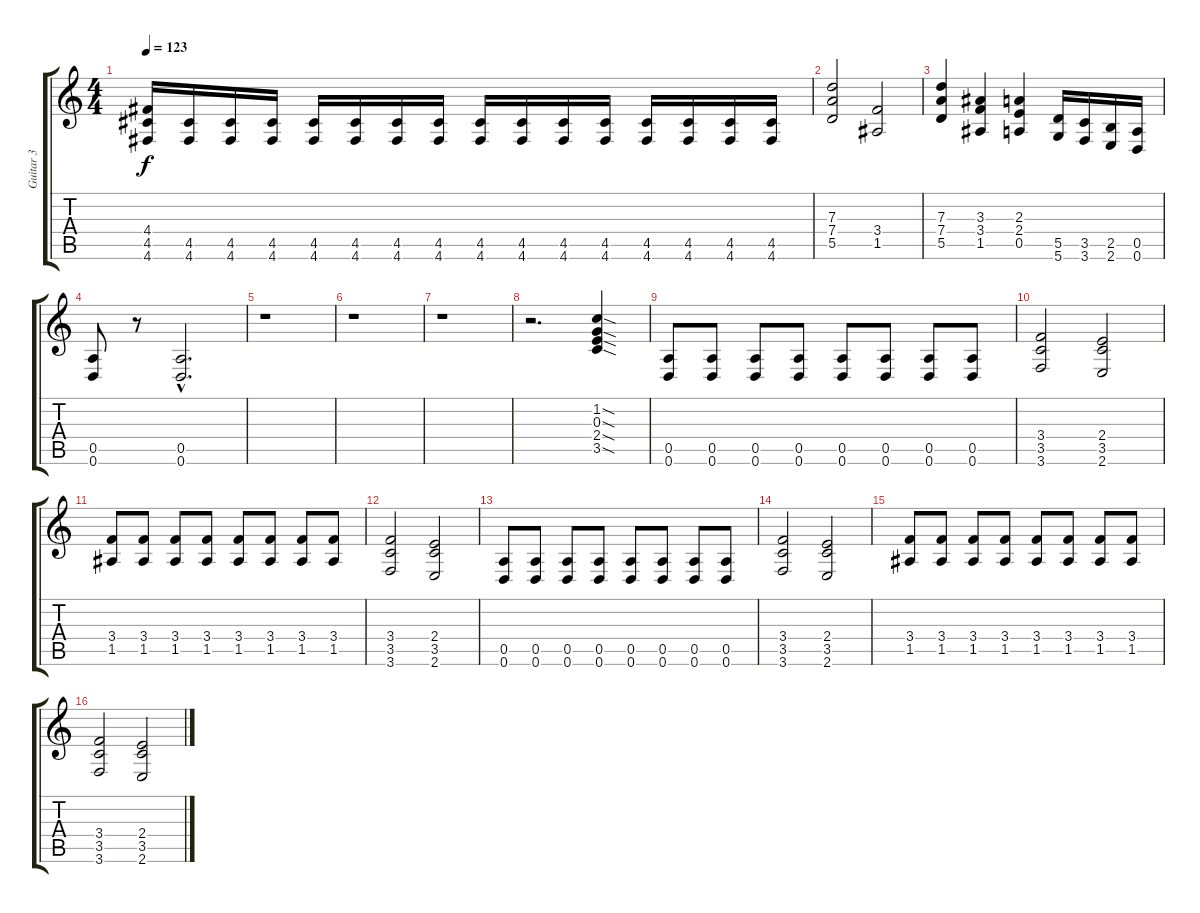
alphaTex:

\track ("Guitar 3" "Guitar 3") {instrument distortionguitar}
\staff {score tabs}
\tuning (E4 B3 G3 D3 A2 D2) {hide}
\ts (4 4)
\tempo 123
\clef g2
\ks c
(4.4 4.5 4.6).16{dy f} (4.5 4.6).16 (4.5 4.6).16 (4.5 4.6).16 (4.5 4.6).16 (4.5 4.6).16 (4.5 4.6).16 (4.5 4.6).16 (4.5 4.6).16 (4.5 4.6).16 (4.5 4.6).16 (4.5 4.6).16 (4.5 4.6).16 (4.5 4.6).16 (4.5 4.6).16 (4.5 4.6).16 |
(7.3 7.4 5.5).2 (3.4 1.5).2 |
(7.3 7.4 5.5).4 (3.3 3.4 1.5).4 (2.3 2.4 0.5).4 (5.5 5.6).16 (3.5 3.6).16 (2.5 2.6).16 (0.5 0.6).16 |
(0.5 0.6).8 r.8 (0.5{hac} 0.6{hac}).2{d} |
r.1 |
r.1 |
r.1 |
r.2{d} (1.2{sod} 0.3{sod} 2.4{sod} 3.5{sod}).4 |
(0.5 0.6).8 (0.5 0.6).8 (0.5 0.6).8 (0.5 0.6).8 (0.5 0.6).8 (0.5 0.6).8 (0.5 0.6).8 (0.5 0.6).8 |
(3.4 3.5 3.6).2 (2.4 3.5 2.6).2 |
(3.4 1.5).8 (3.4 1.5).8 (3.4 1.5).8 (3.4 1.5).8 (3.4 1.5).8 (3.4 1.5).8 (3.4 1.5).8 (3.4 1.5).8 |
(3.4 3.5 3.6).2 (2.4 3.5 2.6).2 |
(0.5 0.6).8 (0.5 0.6).8 (0.5 0.6).8 (0.5 0.6).8 (0.5 0.6).8 (0.5 0.6).8 (0.5 0.6).8 (0.5 0.6).8 |
(3.4 3.5 3.6).2 (2.4 3.5 2.6).2 |
(3.4 1.5).8 (3.4 1.5).8 (3.4 1.5).8 (3.4 1.5).8 (3.4 1.5).8 (3.4 1.5).8 (3.4 1.5).8 (3.4 1.5).8 |
(3.4 3.5 3.6).2 (2.4 3.5 2.6).2
